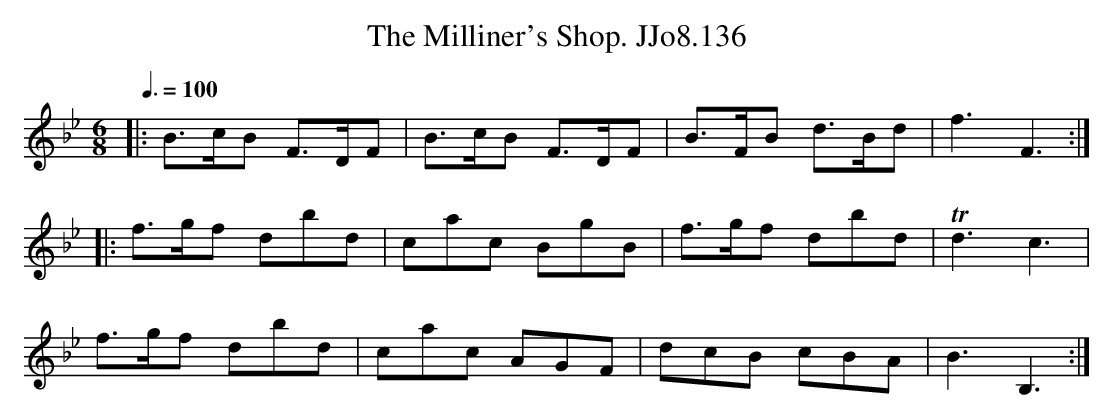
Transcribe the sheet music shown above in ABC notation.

X:1
T:Milliner's Shop. JJo8.136, The
M:6/8
L:1/8
Q:3/8=100
K:Bb
|:B>cB F>DF|B>cB F>DF|B>FB d>Bd|f3F3:|
|:f>gf dbd|cac BgB|f>gf dbd|Td3c3|
f>gf dbd|cac AGF|dcB cBA|B3B,3:|
